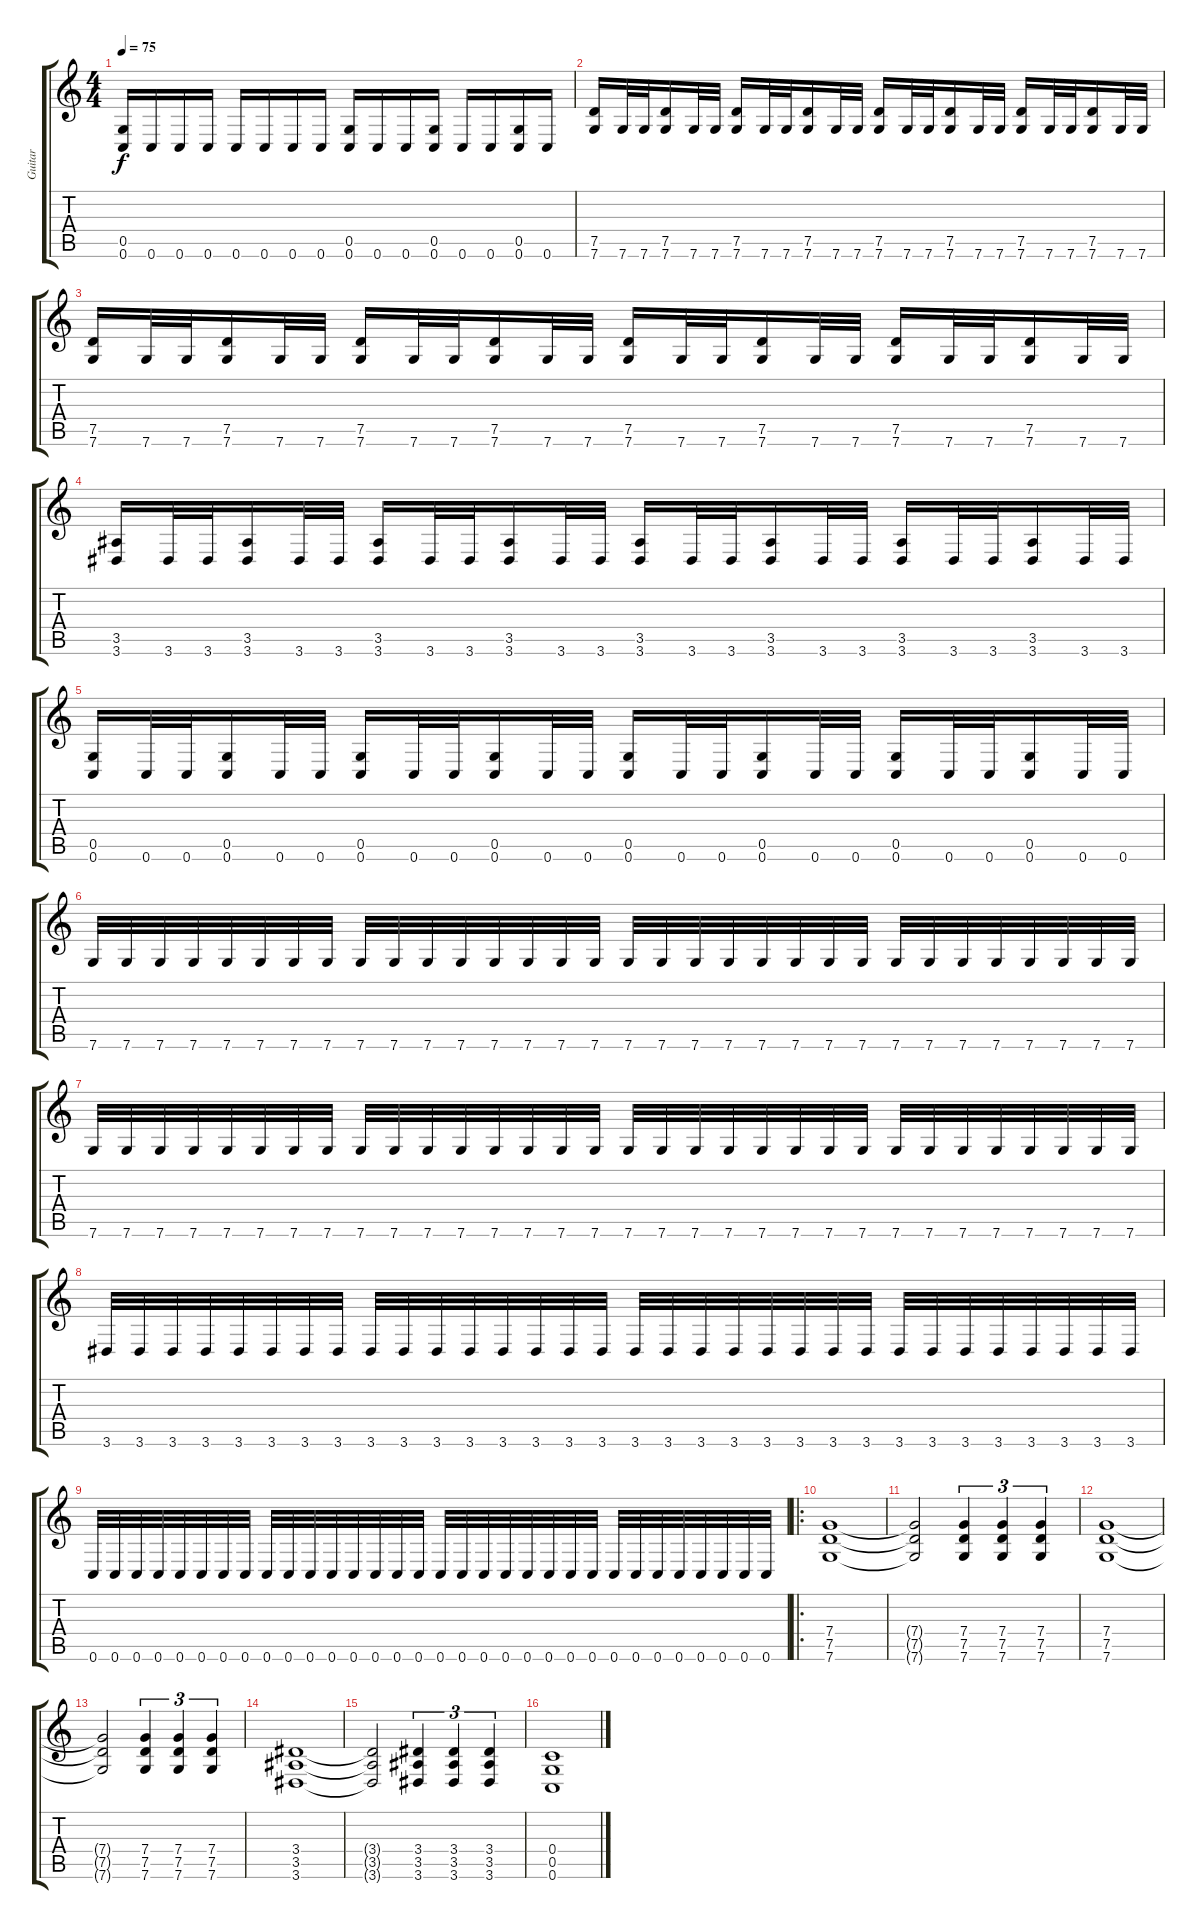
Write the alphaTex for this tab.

\track ("Guitar" "Guitar") {instrument distortionguitar}
\staff {score tabs}
\tuning (D4 A3 F3 C3 G2 C2) {hide}
\ts (4 4)
\tempo 75
\clef g2
\ks c
(0.5 0.6).16{dy f} 0.6.16 0.6.16 0.6.16 0.6.16 0.6.16 0.6.16 0.6.16 (0.5 0.6).16 0.6.16 0.6.16 (0.5 0.6).16 0.6.16 0.6.16 (0.5 0.6).16 0.6.16 |
(7.5 7.6).16 7.6.32 7.6.32 (7.5 7.6).16 7.6.32 7.6.32 (7.5 7.6).16 7.6.32 7.6.32 (7.5 7.6).16 7.6.32 7.6.32 (7.5 7.6).16 7.6.32 7.6.32 (7.5 7.6).16 7.6.32 7.6.32 (7.5 7.6).16 7.6.32 7.6.32 (7.5 7.6).16 7.6.32 7.6.32 |
(7.5 7.6).16 7.6.32 7.6.32 (7.5 7.6).16 7.6.32 7.6.32 (7.5 7.6).16 7.6.32 7.6.32 (7.5 7.6).16 7.6.32 7.6.32 (7.5 7.6).16 7.6.32 7.6.32 (7.5 7.6).16 7.6.32 7.6.32 (7.5 7.6).16 7.6.32 7.6.32 (7.5 7.6).16 7.6.32 7.6.32 |
(3.5 3.6).16 3.6.32 3.6.32 (3.5 3.6).16 3.6.32 3.6.32 (3.5 3.6).16 3.6.32 3.6.32 (3.5 3.6).16 3.6.32 3.6.32 (3.5 3.6).16 3.6.32 3.6.32 (3.5 3.6).16 3.6.32 3.6.32 (3.5 3.6).16 3.6.32 3.6.32 (3.5 3.6).16 3.6.32 3.6.32 |
(0.5 0.6).16 0.6.32 0.6.32 (0.5 0.6).16 0.6.32 0.6.32 (0.5 0.6).16 0.6.32 0.6.32 (0.5 0.6).16 0.6.32 0.6.32 (0.5 0.6).16 0.6.32 0.6.32 (0.5 0.6).16 0.6.32 0.6.32 (0.5 0.6).16 0.6.32 0.6.32 (0.5 0.6).16 0.6.32 0.6.32 |
7.6.32 7.6.32 7.6.32 7.6.32 7.6.32 7.6.32 7.6.32 7.6.32 7.6.32 7.6.32 7.6.32 7.6.32 7.6.32 7.6.32 7.6.32 7.6.32 7.6.32 7.6.32 7.6.32 7.6.32 7.6.32 7.6.32 7.6.32 7.6.32 7.6.32 7.6.32 7.6.32 7.6.32 7.6.32 7.6.32 7.6.32 7.6.32 |
7.6.32 7.6.32 7.6.32 7.6.32 7.6.32 7.6.32 7.6.32 7.6.32 7.6.32 7.6.32 7.6.32 7.6.32 7.6.32 7.6.32 7.6.32 7.6.32 7.6.32 7.6.32 7.6.32 7.6.32 7.6.32 7.6.32 7.6.32 7.6.32 7.6.32 7.6.32 7.6.32 7.6.32 7.6.32 7.6.32 7.6.32 7.6.32 |
3.6.32 3.6.32 3.6.32 3.6.32 3.6.32 3.6.32 3.6.32 3.6.32 3.6.32 3.6.32 3.6.32 3.6.32 3.6.32 3.6.32 3.6.32 3.6.32 3.6.32 3.6.32 3.6.32 3.6.32 3.6.32 3.6.32 3.6.32 3.6.32 3.6.32 3.6.32 3.6.32 3.6.32 3.6.32 3.6.32 3.6.32 3.6.32 |
0.6.32 0.6.32 0.6.32 0.6.32 0.6.32 0.6.32 0.6.32 0.6.32 0.6.32 0.6.32 0.6.32 0.6.32 0.6.32 0.6.32 0.6.32 0.6.32 0.6.32 0.6.32 0.6.32 0.6.32 0.6.32 0.6.32 0.6.32 0.6.32 0.6.32 0.6.32 0.6.32 0.6.32 0.6.32 0.6.32 0.6.32 0.6.32 |
\ro
\section ("" "")
(7.4 7.5 7.6).1 |
(7.4{t} 7.5{t} 7.6{t}).2 (7.4 7.5 7.6).4{tu (3 2)} (7.4 7.5 7.6).4{tu (3 2)} (7.4 7.5 7.6).4{tu (3 2)} |
(7.4 7.5 7.6).1 |
(7.4{t} 7.5{t} 7.6{t}).2 (7.4 7.5 7.6).4{tu (3 2)} (7.4 7.5 7.6).4{tu (3 2)} (7.4 7.5 7.6).4{tu (3 2)} |
(3.4 3.5 3.6).1 |
(3.4{t} 3.5{t} 3.6{t}).2 (3.4 3.5 3.6).4{tu (3 2)} (3.4 3.5 3.6).4{tu (3 2)} (3.4 3.5 3.6).4{tu (3 2)} |
(0.4 0.5 0.6).1
